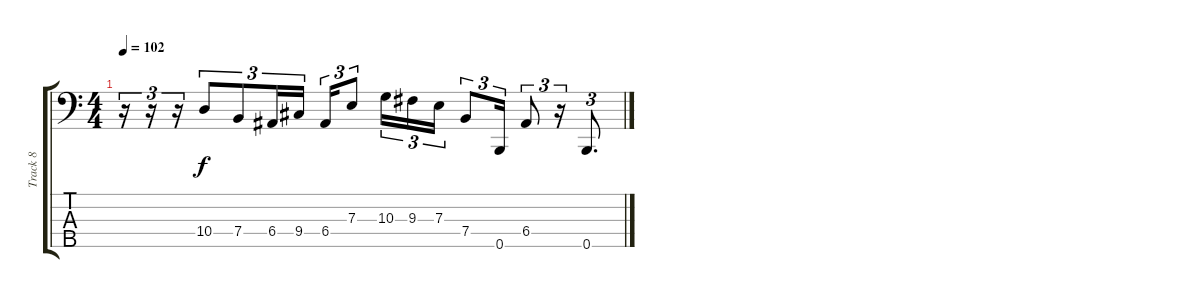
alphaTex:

\track ("Track 8" "Track 8") {instrument electricbassfinger}
\staff {score tabs}
\tuning (G2 D2 A1 E1 B0) {hide}
\ts (4 4)
\tempo 102
\clef f4
\ks c
r.16{tu (3 2) dy f} r.16{tu (3 2)} r.16{tu (3 2)} 10.4.8{tu (3 2)} 7.4.8{tu (3 2)} 6.4.16{tu (3 2)} 9.4.16{tu (3 2) beam splitsecondary} 6.4.16{tu (3 2)} 7.3.8{tu (3 2)} 10.3.16{tu (3 2)} 9.3.16{tu (3 2)} 7.3.16{tu (3 2)} 7.4.8{tu (3 2)} 0.5.16{tu (3 2)} 6.4.8{tu (3 2)} r.16{tu (3 2)} 0.5.8{d tu (3 2)}
